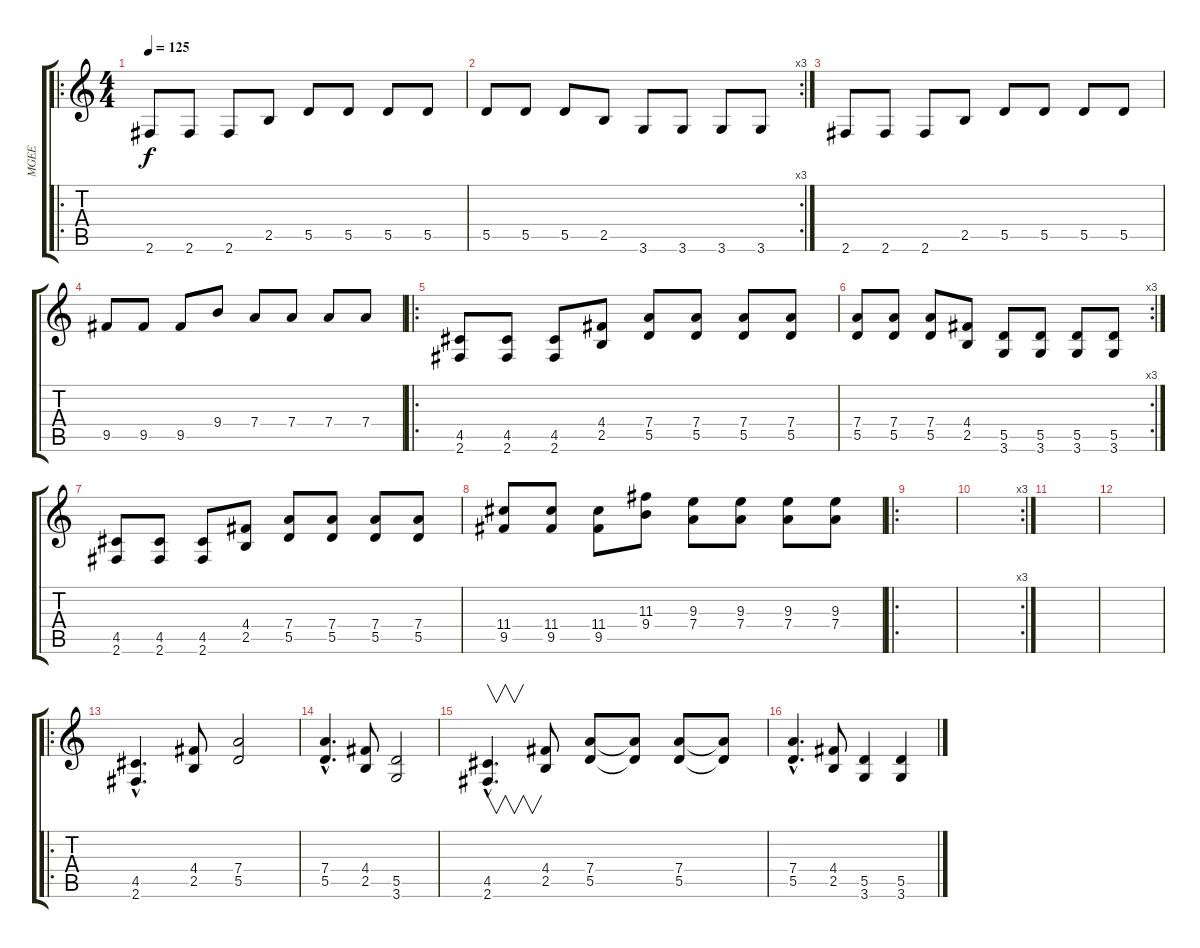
\track ("MGEE" "MGEE") {instrument distortionguitar}
\staff {score tabs}
\tuning (E4 B3 G3 D3 A2 E2) {hide}
\ro
\ts (4 4)
\tempo 125
\clef g2
\ks c
2.6.8{dy f instrument distortionguitar} 2.6.8 2.6.8 2.5.8 5.5.8 5.5.8 5.5.8 5.5.8 |
\rc 3
5.5.8 5.5.8 5.5.8 2.5.8 3.6.8 3.6.8 3.6.8 3.6.8 |
2.6.8 2.6.8 2.6.8 2.5.8 5.5.8 5.5.8 5.5.8 5.5.8 |
9.5.8 9.5.8 9.5.8 9.4.8 7.4.8 7.4.8 7.4.8 7.4.8 |
\ro
(4.5 2.6).8 (4.5 2.6).8 (4.5 2.6).8 (4.4 2.5).8 (7.4 5.5).8 (7.4 5.5).8 (7.4 5.5).8 (7.4 5.5).8 |
\rc 3
(7.4 5.5).8 (7.4 5.5).8 (7.4 5.5).8 (4.4 2.5).8 (5.5 3.6).8 (5.5 3.6).8 (5.5 3.6).8 (5.5 3.6).8 |
(4.5 2.6).8 (4.5 2.6).8 (4.5 2.6).8 (4.4 2.5).8 (7.4 5.5).8 (7.4 5.5).8 (7.4 5.5).8 (7.4 5.5).8 |
(11.4 9.5).8 (11.4 9.5).8 (11.4 9.5).8 (11.3 9.4).8 (9.3 7.4).8 (9.3 7.4).8 (9.3 7.4).8 (9.3 7.4).8 |
\ro
|
\rc 3
|
|
|
\ro
(4.5{hac} 2.6{hac}).4{d} (4.4 2.5).8 (7.4 5.5).2 |
(7.4{hac} 5.5{hac}).4{d} (4.4 2.5).8 (5.5 3.6).2 |
(4.5{hac} 2.6{hac}).4{v d} (4.4 2.5).8 (7.4 5.5).8 (7.4{t} 5.5{t}).8 (7.4 5.5).8 (7.4{t} 5.5{t}).8 |
(7.4{hac} 5.5{hac}).4{d} (4.4 2.5).8 (5.5 3.6).4 (5.5 3.6).4
